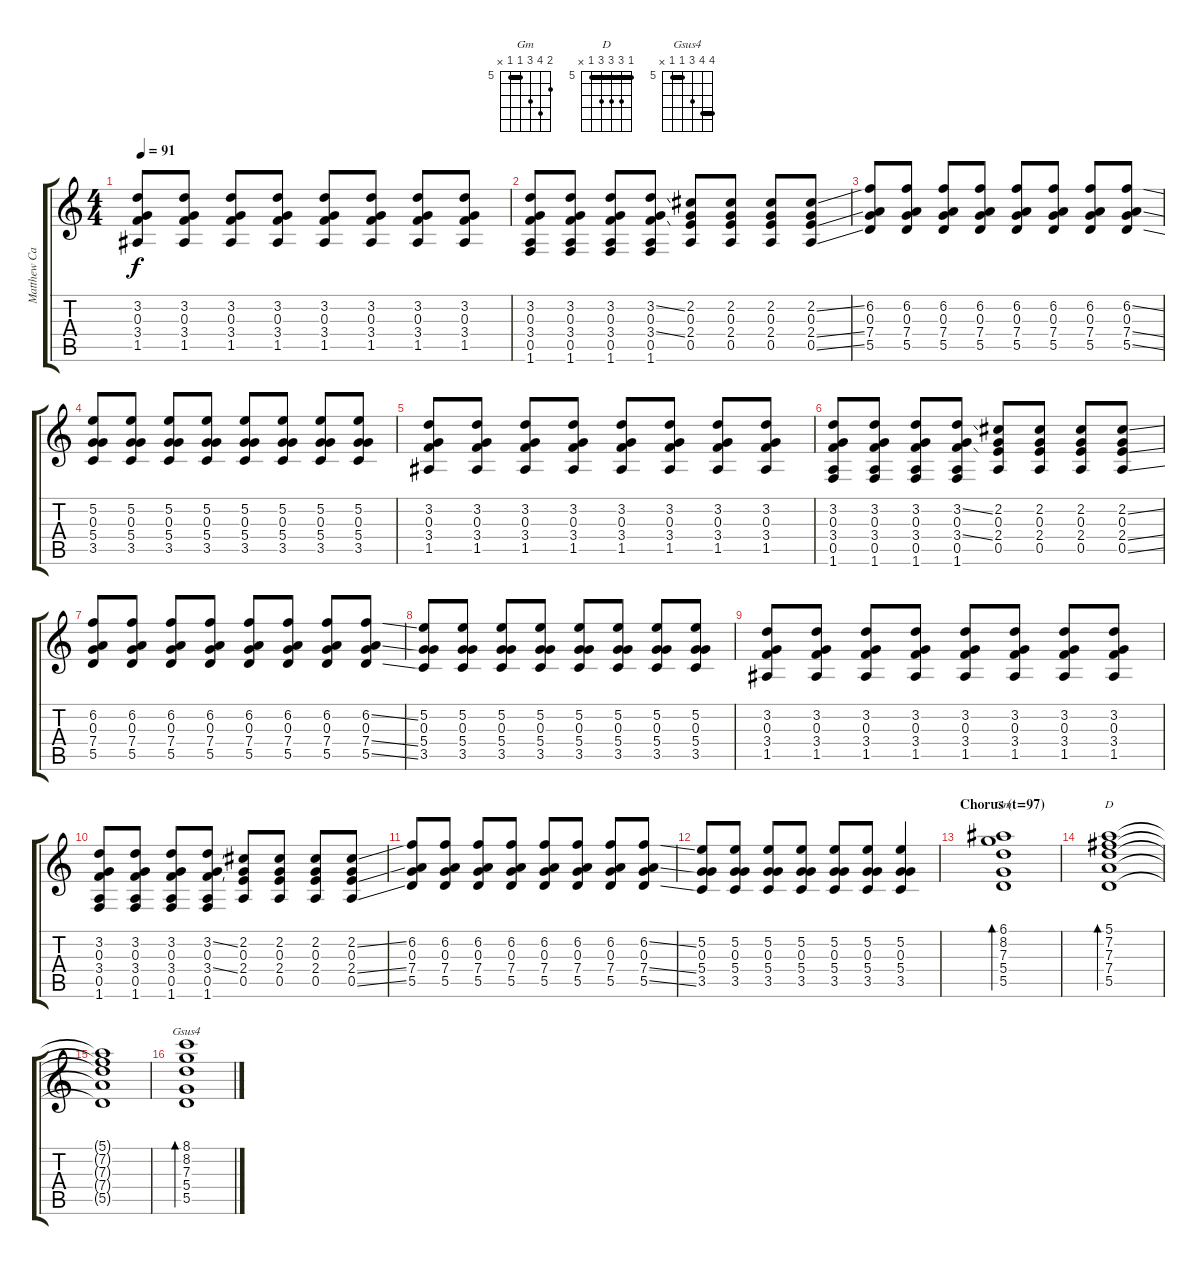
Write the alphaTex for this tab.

\track ("Matthew Caws - Guitar" "Matthew Ca") {instrument acousticguitarsteel}
\staff {score tabs}
\tuning (E4 B3 G3 D3 A2 E2) {hide}
\chord ("Gm" 6 8 7 5 5 x) {firstfret 5 barre 5}
\chord ("D" 5 7 7 7 5 x) {firstfret 5 barre 5}
\chord ("Gsus4" 8 8 7 5 5 x) {firstfret 5 barre (5 8)}
\ts (4 4)
\tempo 91
\clef g2
\ks c
(3.2 0.3 3.4 1.5).8{dy f} (3.2 0.3 3.4 1.5).8 (3.2 0.3 3.4 1.5).8 (3.2 0.3 3.4 1.5).8 (3.2 0.3 3.4 1.5).8 (3.2 0.3 3.4 1.5).8 (3.2 0.3 3.4 1.5).8 (3.2 0.3 3.4 1.5).8 |
(3.2 0.3 3.4 0.5 1.6).8 (3.2 0.3 3.4 0.5 1.6).8 (3.2 0.3 3.4 0.5 1.6).8 (3.2{ss} 0.3 3.4{ss} 0.5 1.6).8 (2.2 0.3 2.4 0.5).8 (2.2 0.3 2.4 0.5).8 (2.2 0.3 2.4 0.5).8 (2.2{ss} 0.3 2.4{ss} 0.5{ss}).8 |
(6.2 0.3 7.4 5.5).8 (6.2 0.3 7.4 5.5).8 (6.2 0.3 7.4 5.5).8 (6.2 0.3 7.4 5.5).8 (6.2 0.3 7.4 5.5).8 (6.2 0.3 7.4 5.5).8 (6.2 0.3 7.4 5.5).8 (6.2{ss} 0.3 7.4{ss} 5.5{ss}).8 |
(5.2 0.3 5.4 3.5).8 (5.2 0.3 5.4 3.5).8 (5.2 0.3 5.4 3.5).8 (5.2 0.3 5.4 3.5).8 (5.2 0.3 5.4 3.5).8 (5.2 0.3 5.4 3.5).8 (5.2 0.3 5.4 3.5).8 (5.2 0.3 5.4 3.5).8 |
(3.2 0.3 3.4 1.5).8 (3.2 0.3 3.4 1.5).8 (3.2 0.3 3.4 1.5).8 (3.2 0.3 3.4 1.5).8 (3.2 0.3 3.4 1.5).8 (3.2 0.3 3.4 1.5).8 (3.2 0.3 3.4 1.5).8 (3.2 0.3 3.4 1.5).8 |
(3.2 0.3 3.4 0.5 1.6).8 (3.2 0.3 3.4 0.5 1.6).8 (3.2 0.3 3.4 0.5 1.6).8 (3.2{ss} 0.3 3.4{ss} 0.5 1.6).8 (2.2 0.3 2.4 0.5).8 (2.2 0.3 2.4 0.5).8 (2.2 0.3 2.4 0.5).8 (2.2{ss} 0.3 2.4{ss} 0.5{ss}).8 |
(6.2 0.3 7.4 5.5).8 (6.2 0.3 7.4 5.5).8 (6.2 0.3 7.4 5.5).8 (6.2 0.3 7.4 5.5).8 (6.2 0.3 7.4 5.5).8 (6.2 0.3 7.4 5.5).8 (6.2 0.3 7.4 5.5).8 (6.2{ss} 0.3 7.4{ss} 5.5{ss}).8 |
(5.2 0.3 5.4 3.5).8 (5.2 0.3 5.4 3.5).8 (5.2 0.3 5.4 3.5).8 (5.2 0.3 5.4 3.5).8 (5.2 0.3 5.4 3.5).8 (5.2 0.3 5.4 3.5).8 (5.2 0.3 5.4 3.5).8 (5.2 0.3 5.4 3.5).8 |
(3.2 0.3 3.4 1.5).8 (3.2 0.3 3.4 1.5).8 (3.2 0.3 3.4 1.5).8 (3.2 0.3 3.4 1.5).8 (3.2 0.3 3.4 1.5).8 (3.2 0.3 3.4 1.5).8 (3.2 0.3 3.4 1.5).8 (3.2 0.3 3.4 1.5).8 |
(3.2 0.3 3.4 0.5 1.6).8 (3.2 0.3 3.4 0.5 1.6).8 (3.2 0.3 3.4 0.5 1.6).8 (3.2{ss} 0.3 3.4{ss} 0.5 1.6).8 (2.2 0.3 2.4 0.5).8 (2.2 0.3 2.4 0.5).8 (2.2 0.3 2.4 0.5).8 (2.2{ss} 0.3 2.4{ss} 0.5{ss}).8 |
(6.2 0.3 7.4 5.5).8 (6.2 0.3 7.4 5.5).8 (6.2 0.3 7.4 5.5).8 (6.2 0.3 7.4 5.5).8 (6.2 0.3 7.4 5.5).8 (6.2 0.3 7.4 5.5).8 (6.2 0.3 7.4 5.5).8 (6.2{ss} 0.3 7.4{ss} 5.5{ss}).8 |
(5.2 0.3 5.4 3.5).8 (5.2 0.3 5.4 3.5).8 (5.2 0.3 5.4 3.5).8 (5.2 0.3 5.4 3.5).8 (5.2 0.3 5.4 3.5).8 (5.2 0.3 5.4 3.5).8 (5.2 0.3 5.4 3.5).4 |
\section ("" "Chorus (t=97)")
(6.1 8.2 7.3 5.4 5.5).1{bd 240 ch "Gm"} |
(5.1 7.2 7.3 7.4 5.5).1{bd 240 ch "D"} |
(5.1{t} 7.2{t} 7.3{t} 7.4{t} 5.5{t}).1 |
(8.1 8.2 7.3 5.4 5.5).1{bd 240 ch "Gsus4"}
